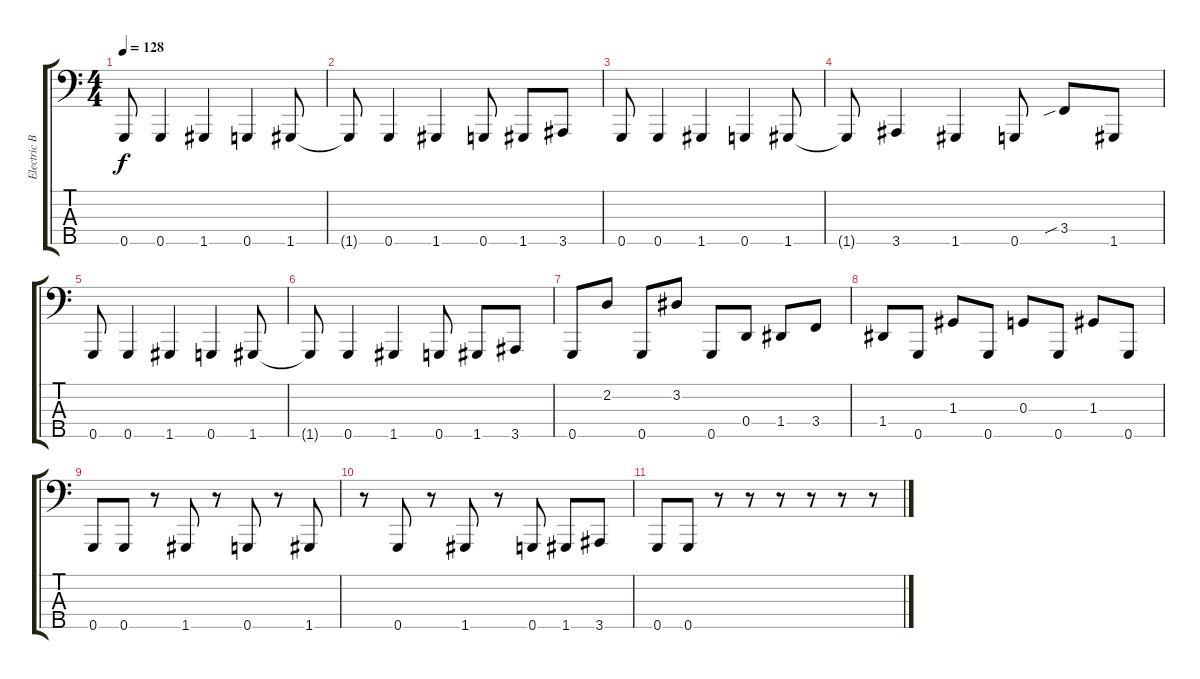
\track ("Electric Bass" "Electric B") {instrument electricbassfinger}
\staff {score tabs}
\tuning (F2 C2 G1 D1 G0) {hide}
\ts (4 4)
\tempo 128
\clef f4
\ks c
0.5.8{dy f} 0.5.4 1.5.4 0.5.4 1.5.8 |
1.5{t}.8 0.5.4 1.5.4 0.5.8 1.5.8 3.5.8 |
0.5.8 0.5.4 1.5.4 0.5.4 1.5.8 |
1.5{t}.8 3.5.4 1.5.4 0.5.8 3.4{sib}.8 1.5.8 |
0.5.8 0.5.4 1.5.4 0.5.4 1.5.8 |
1.5{t}.8 0.5.4 1.5.4 0.5.8 1.5.8 3.5.8 |
0.5.8 2.2.8 0.5.8 3.2.8 0.5.8 0.4.8 1.4.8 3.4.8 |
1.4.8 0.5.8 1.3.8 0.5.8 0.3.8 0.5.8 1.3.8 0.5.8 |
0.5.8 0.5.8 r.8 1.5.8 r.8 0.5.8 r.8 1.5.8 |
r.8 0.5.8 r.8 1.5.8 r.8 0.5.8 1.5.8 3.5.8 |
0.5.8 0.5.8 r.8 r.8 r.8 r.8 r.8 r.8
